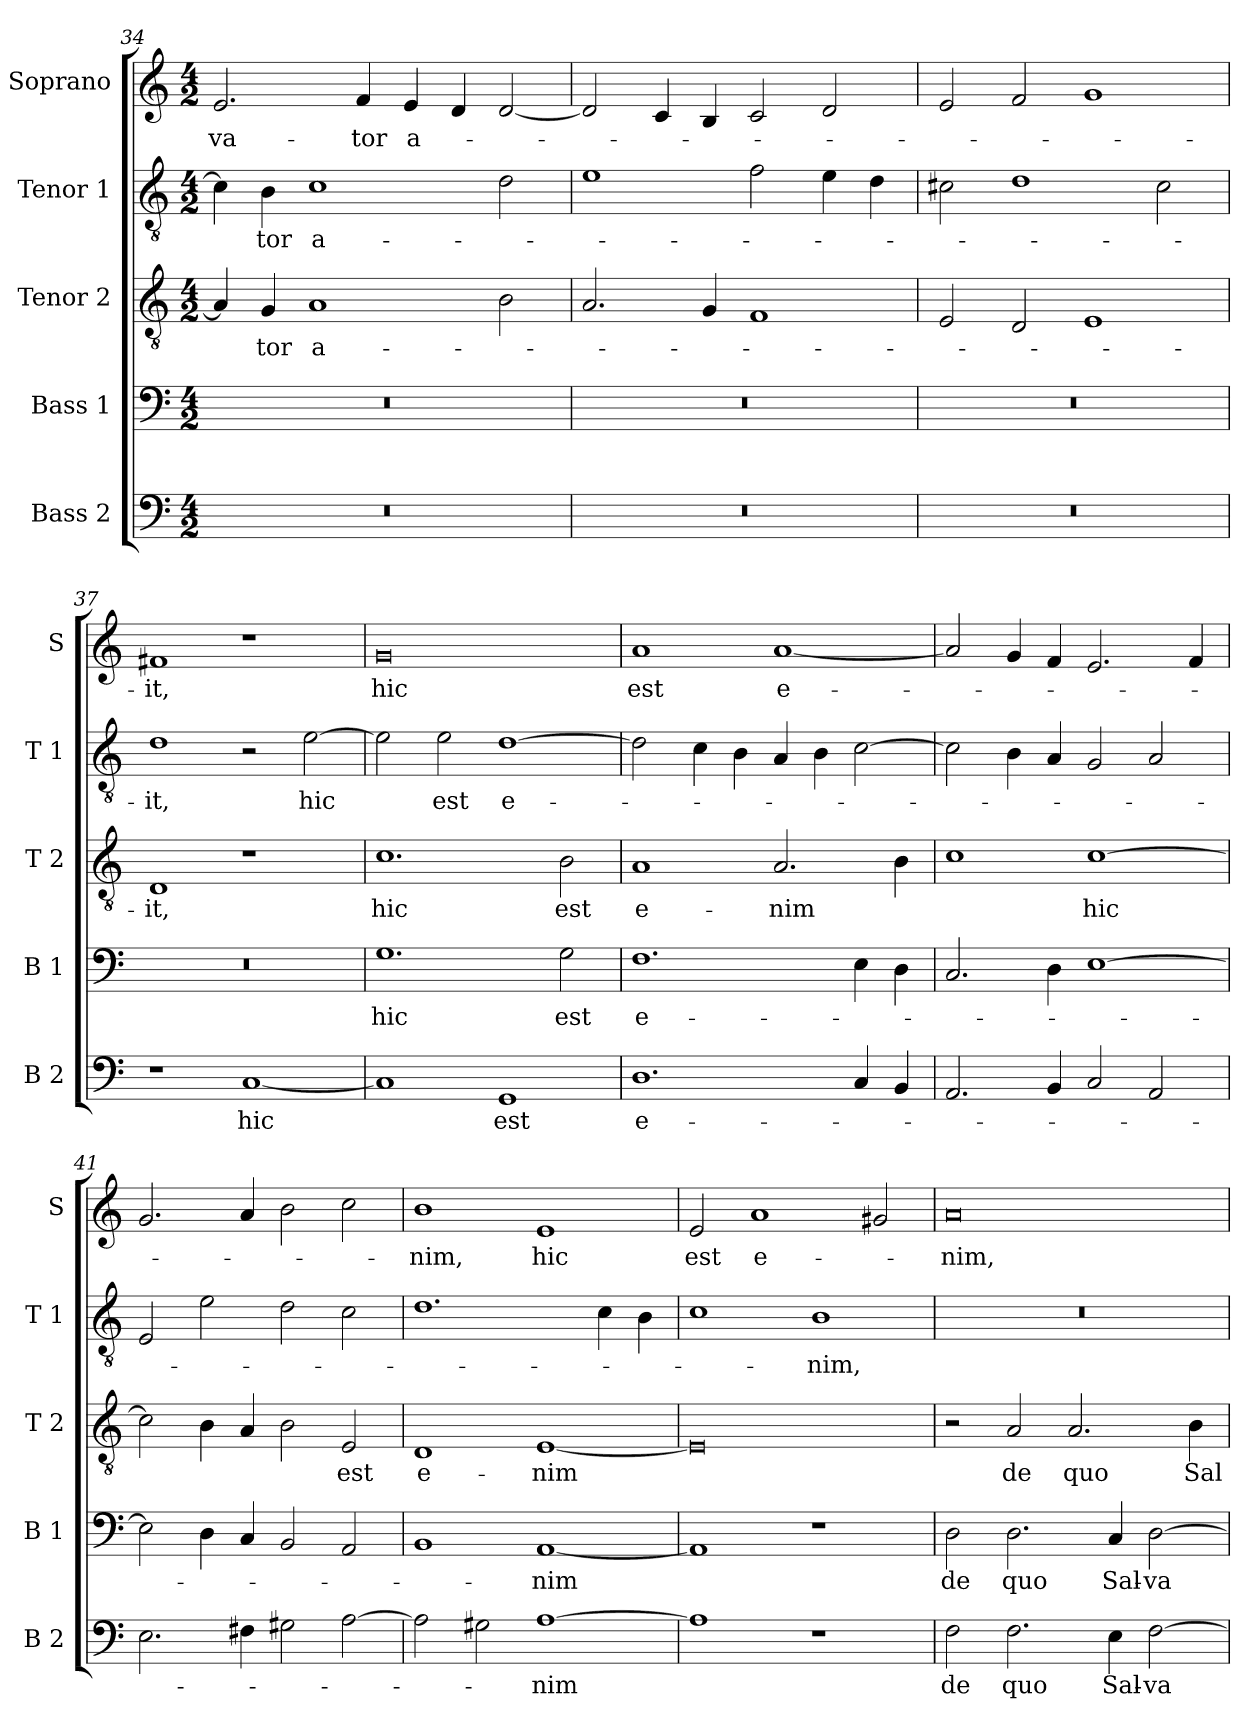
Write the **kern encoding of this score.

**kern	**text	**kern	**text	**kern	**text	**kern	**text	**kern	**text
*part5	*part5	*part4	*part4	*part3	*part3	*part2	*part2	*part1	*part1
*staff5	*staff5	*staff4	*staff4	*staff3	*staff3	*staff2	*staff2	*staff1	*staff1
*I"Bass 2	*	*I"Bass 1	*	*I"Tenor 2	*	*I"Tenor 1	*	*I"Soprano	*
*I'B 2	*	*I'B 1	*	*I'T 2	*	*I'T 1	*	*I'S	*
*clefF4	*	*clefF4	*	*clefGv2	*	*clefGv2	*	*clefG2	*
*k[]	*	*k[]	*	*k[]	*	*k[]	*	*k[]	*
*C:	*	*C:	*	*C:	*	*C:	*	*C:	*
*M4/2	*	*M4/2	*	*M4/2	*	*M4/2	*	*M4/2	*
=34	=34	=34	=34	=34	=34	=34	=34	=34	=34
!	!	!	!	!	!	!	!	!	!LO:LY:b
0r	.	0r	.	4A/]	.	4c\]	.	2.e/	-va-
!	!	!	!	!	!LO:LY:b	!	!LO:LY:b	!	!
.	.	.	.	4G/	-tor	4B\	-tor	.	.
!	!	!	!	!	!LO:LY:b	!	!LO:LY:b	!	!
.	.	.	.	1A	a-	1c	a-	.	.
!	!	!	!	!	!	!	!	!	!LO:LY:b
.	.	.	.	.	.	.	.	4f/	-tor
!	!	!	!	!	!	!	!	!	!LO:LY:b
.	.	.	.	.	.	.	.	4e/	a-
.	.	.	.	.	.	.	.	4d/	.
.	.	.	.	2B\	.	2d\	.	[2d/	.
=35	=35	=35	=35	=35	=35	=35	=35	=35	=35
0r	.	0r	.	2.A/	.	1e	.	2d/]	.
.	.	.	.	.	.	.	.	4c/	.
.	.	.	.	4G/	.	.	.	4B/	.
.	.	.	.	1F	.	2f\	.	2c/	.
.	.	.	.	.	.	4e\	.	2d/	.
.	.	.	.	.	.	4d\	.	.	.
!!LO:LB:g=z
=36	=36	=36	=36	=36	=36	=36	=36	=36	=36
0r	.	0r	.	2E/	.	2c#X\	.	2e/	.
.	.	.	.	2D/	.	1d	.	2f/	.
.	.	.	.	1E	.	.	.	1g	.
.	.	.	.	.	.	2c#\	.	.	.
=37	=37	=37	=37	=37	=37	=37	=37	=37	=37
!	!	!	!	!	!LO:LY:b	!	!LO:LY:b	!	!LO:LY:b
1r	.	0r	.	1D	-it,	1d	-it,	1f#X	-it,
!	!LO:LY:b	!	!	!	!	!	!	!	!
[1C	hic	.	.	1r	.	2r	.	1r	.
!	!	!	!	!	!	!	!LO:LY:b	!	!
.	.	.	.	.	.	[2e\	hic	.	.
=38	=38	=38	=38	=38	=38	=38	=38	=38	=38
!	!	!	!LO:LY:b	!	!LO:LY:b	!	!	!	!LO:LY:b
1C]	.	1.G	hic	1.c	hic	2e\]	.	0g	hic
!	!	!	!	!	!	!	!LO:LY:b	!	!
.	.	.	.	.	.	2e\	est	.	.
!	!LO:LY:b	!	!	!	!	!	!LO:LY:b	!	!
1GG	est	.	.	.	.	[1d	e-	.	.
!	!	!	!LO:LY:b	!	!LO:LY:b	!	!	!	!
.	.	2G\	est	2B\	est	.	.	.	.
=39	=39	=39	=39	=39	=39	=39	=39	=39	=39
!	!LO:LY:b	!	!LO:LY:b	!	!LO:LY:b	!	!	!	!LO:LY:b
1.D	e-	1.F	e-	1A	e-	2d\]	.	1a	est
.	.	.	.	.	.	4c\	.	.	.
.	.	.	.	.	.	4B\	.	.	.
!	!	!	!	!	!LO:LY:b	!	!	!	!LO:LY:b
.	.	.	.	2.A/	-nim	4A/	.	[1a	e-
.	.	.	.	.	.	4B\	.	.	.
4C/	.	4E\	.	.	.	[2c\	.	.	.
4BB/	.	4D\	.	4B\	.	.	.	.	.
=40	=40	=40	=40	=40	=40	=40	=40	=40	=40
2.AA/	.	2.C/	.	1c	.	2c\]	.	2a/]	.
.	.	.	.	.	.	4B\	.	4g/	.
4BB/	.	4D\	.	.	.	4A/	.	4f/	.
!	!	!	!	!	!LO:LY:b	!	!	!	!
2C/	.	[1E	.	[1c	hic	2G/	.	2.e/	.
2AA/	.	.	.	.	.	2A/	.	.	.
.	.	.	.	.	.	.	.	4f/	.
!!LO:PB:g=z
=41	=41	=41	=41	=41	=41	=41	=41	=41	=41
2.E\	.	2E\]	.	2c\]	.	2E/	.	2.g/	.
.	.	4D\	.	4B\	.	2e\	.	.	.
4F#X\	.	4C/	.	4A/	.	.	.	4a/	.
2G#X\	.	2BB/	.	2B\	.	2d\	.	2b\	.
!	!	!	!	!	!LO:LY:b	!	!	!	!
[2A\	.	2AA/	.	2E/	est	2c\	.	2cc\	.
=42	=42	=42	=42	=42	=42	=42	=42	=42	=42
!	!	!	!	!	!LO:LY:b	!	!	!	!LO:LY:b
2A\]	.	1BB	.	1D	e-	1.d	.	1b	-nim,
2G#X\	.	.	.	.	.	.	.	.	.
!	!LO:LY:b	!	!LO:LY:b	!	!LO:LY:b	!	!	!	!LO:LY:b
[1A	-nim	[1AA	-nim	[1E	-nim	.	.	1e	hic
.	.	.	.	.	.	4c\	.	.	.
.	.	.	.	.	.	4B\	.	.	.
=43	=43	=43	=43	=43	=43	=43	=43	=43	=43
!	!	!	!	!	!	!	!	!	!LO:LY:b
1A]	.	1AA]	.	0E]	.	1c	.	2e/	est
!	!	!	!	!	!	!	!	!	!LO:LY:b
.	.	.	.	.	.	.	.	1a	e-
!	!	!	!	!	!	!	!LO:LY:b	!	!
1r	.	1r	.	.	.	1B	-nim,	.	.
.	.	.	.	.	.	.	.	2g#X/	.
=44	=44	=44	=44	=44	=44	=44	=44	=44	=44
!	!LO:LY:b	!	!LO:LY:b	!	!	!	!	!	!LO:LY:b
2F\	de	2D\	de	2r	.	0r	.	0a	-nim,
!	!LO:LY:b	!	!LO:LY:b	!	!LO:LY:b	!	!	!	!
2.F\	quo	2.D\	quo	2A/	de	.	.	.	.
!	!	!	!	!	!LO:LY:b	!	!	!	!
.	.	.	.	2.A/	quo	.	.	.	.
!	!LO:LY:b	!	!LO:LY:b	!	!	!	!	!	!
4E\	Sal-	4C/	Sal-	.	.	.	.	.	.
!	!LO:LY:b	!	!LO:LY:b	!	!	!	!	!	!
[2F\	-va-	[2D\	-va-	.	.	.	.	.	.
!	!	!	!	!	!LO:LY:b	!	!	!	!
.	.	.	.	4B\	Sal-	.	.	.	.
=	=	=	=	=	=	=	=	=	=
*-	*-	*-	*-	*-	*-	*-	*-	*-	*-
